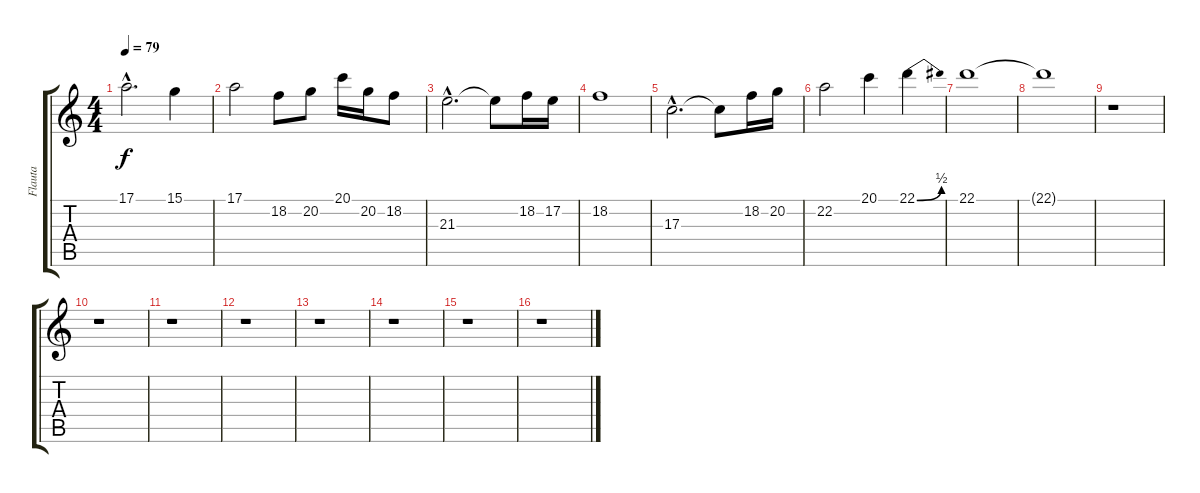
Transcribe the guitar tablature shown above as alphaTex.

\track ("Flauta" "Flauta") {instrument flute}
\staff {score tabs}
\tuning (E4 B3 G3 D3 A2 E2) {hide}
\ts (4 4)
\tempo 79
\clef g2
\ks c
17.1{hac}.2{d dy f instrument flute} 15.1.4 |
17.1.2 18.2.8 20.2.8 20.1.16 20.2.16 18.2.8 |
21.3{hac}.2{d} 21.3{t}.8 18.2.16 17.2.16 |
18.2.1 |
17.3{hac}.2{d} 17.3{t}.8 18.2.16 20.2.16 |
22.2.2 20.1.4 22.1{be (bend 0 0 60 2)}.4 |
22.1.1{volume 0} |
22.1{t}.1 |
r.1 |
r.1 |
r.1 |
r.1 |
r.1 |
r.1 |
r.1 |
r.1
